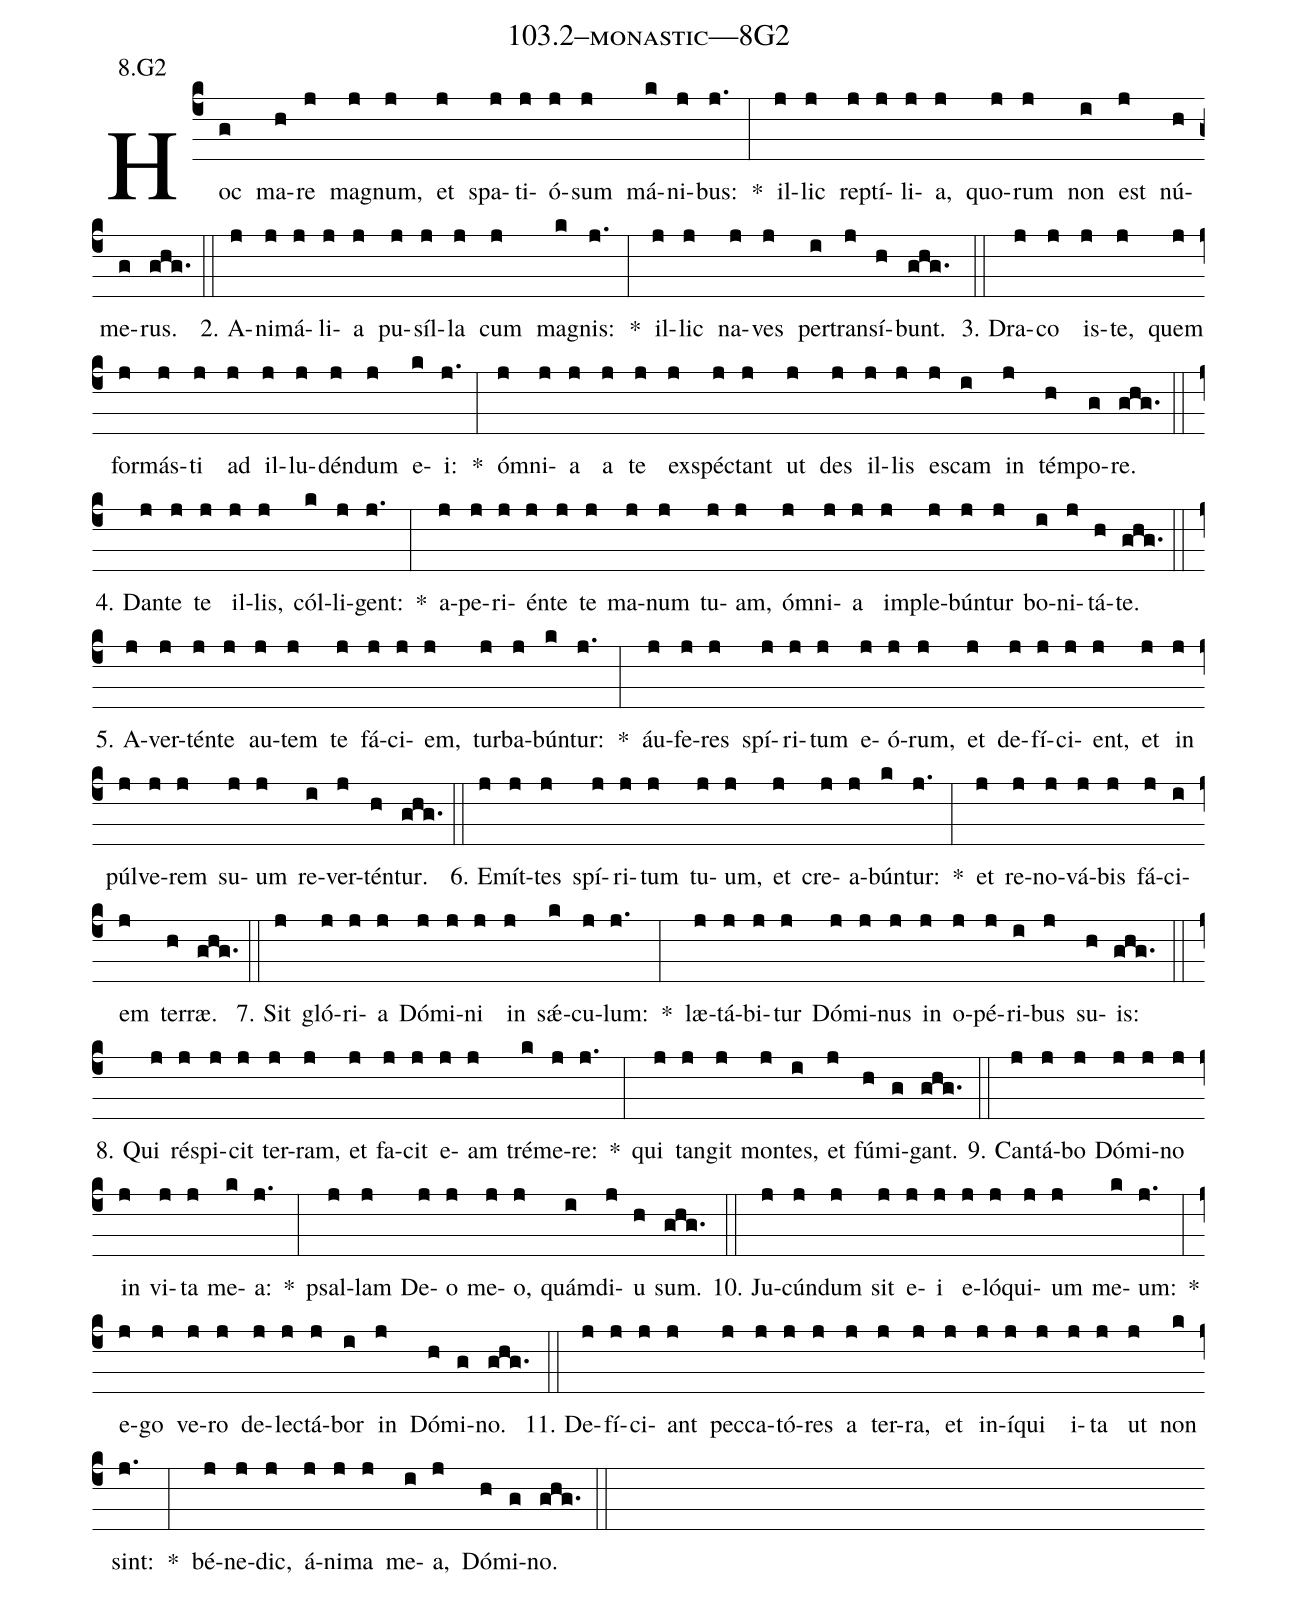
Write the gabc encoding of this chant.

name: 103.2--monastic---8G2;
annotation: 8.G2;
%%
(c4)Hoc(g) ma(h)re(j) ma(j)gnum,(j) et(j) spa(j)ti(j)ó(j)sum(j) má(k)ni(j)bus:(j.) *(:) il(j)lic(j) rep(j)tí(j)li(j)a,(j) quo(j)rum(j) non(i) est(j) nú(h)me(g)rus.(ghg.) (::)
2. A(j)ni(j)má(j)li(j)a(j) pu(j)síl(j)la(j) cum(j) ma(k)gnis:(j.) *(:) il(j)lic(j) na(j)ves(j) per(i)trans(j)í(h)bunt.(ghg.) (::)
3. Dra(j)co(j) is(j)te,(j) quem(j) for(j)más(j)ti(j) ad(j) il(j)lu(j)dén(j)dum(j) e(k)i:(j.) *(:) óm(j)ni(j)a(j) a(j) te(j) ex(j)spéc(j)tant(j) ut(j) des(j) il(j)lis(j) es(j)cam(i) in(j) tém(h)po(g)re.(ghg.) (::)
4. Dan(j)te(j) te(j) il(j)lis,(j) cól(k)li(j)gent:(j.) *(:) a(j)pe(j)ri(j)én(j)te(j) te(j) ma(j)num(j) tu(j)am,(j) óm(j)ni(j)a(j) im(j)ple(j)bún(j)tur(j) bo(i)ni(j)tá(h)te.(ghg.) (::)
5. A(j)ver(j)tén(j)te(j) au(j)tem(j) te(j) fá(j)ci(j)em,(j) tur(j)ba(j)bún(k)tur:(j.) *(:) áu(j)fe(j)res(j) spí(j)ri(j)tum(j) e(j)ó(j)rum,(j) et(j) de(j)fí(j)ci(j)ent,(j) et(j) in(j) púl(j)ve(j)rem(j) su(j)um(j) re(i)ver(j)tén(h)tur.(ghg.) (::)
6. E(j)mít(j)tes(j) spí(j)ri(j)tum(j) tu(j)um,(j) et(j) cre(j)a(j)bún(k)tur:(j.) *(:) et(j) re(j)no(j)vá(j)bis(j) fá(j)ci(i)em(j) ter(h)ræ.(ghg.) (::)
7. Sit(j) gló(j)ri(j)a(j) Dó(j)mi(j)ni(j) in(j) sǽ(k)cu(j)lum:(j.) *(:) læ(j)tá(j)bi(j)tur(j) Dó(j)mi(j)nus(j) in(j) o(j)pé(j)ri(i)bus(j) su(h)is:(ghg.) (::)
8. Qui(j) ré(j)spi(j)cit(j) ter(j)ram,(j) et(j) fa(j)cit(j) e(j)am(j) tré(k)me(j)re:(j.) *(:) qui(j) tan(j)git(j) mon(j)tes,(i) et(j) fú(h)mi(g)gant.(ghg.) (::)
9. Can(j)tá(j)bo(j) Dó(j)mi(j)no(j) in(j) vi(j)ta(j) me(k)a:(j.) *(:) psal(j)lam(j) De(j)o(j) me(j)o,(j) quám(i)di(j)u(h) sum.(ghg.) (::)
10. Ju(j)cún(j)dum(j) sit(j) e(j)i(j) e(j)ló(j)qui(j)um(j) me(k)um:(j.) *(:) e(j)go(j) ve(j)ro(j) de(j)lec(j)tá(j)bor(i) in(j) Dó(h)mi(g)no.(ghg.) (::)
11. De(j)fí(j)ci(j)ant(j) pec(j)ca(j)tó(j)res(j) a(j) ter(j)ra,(j) et(j) in(j)í(j)qui(j) i(j)ta(j) ut(j) non(k) sint:(j.) *(:) bé(j)ne(j)dic,(j) á(j)ni(j)ma(j) me(i)a,(j) Dó(h)mi(g)no.(ghg.) (::)
